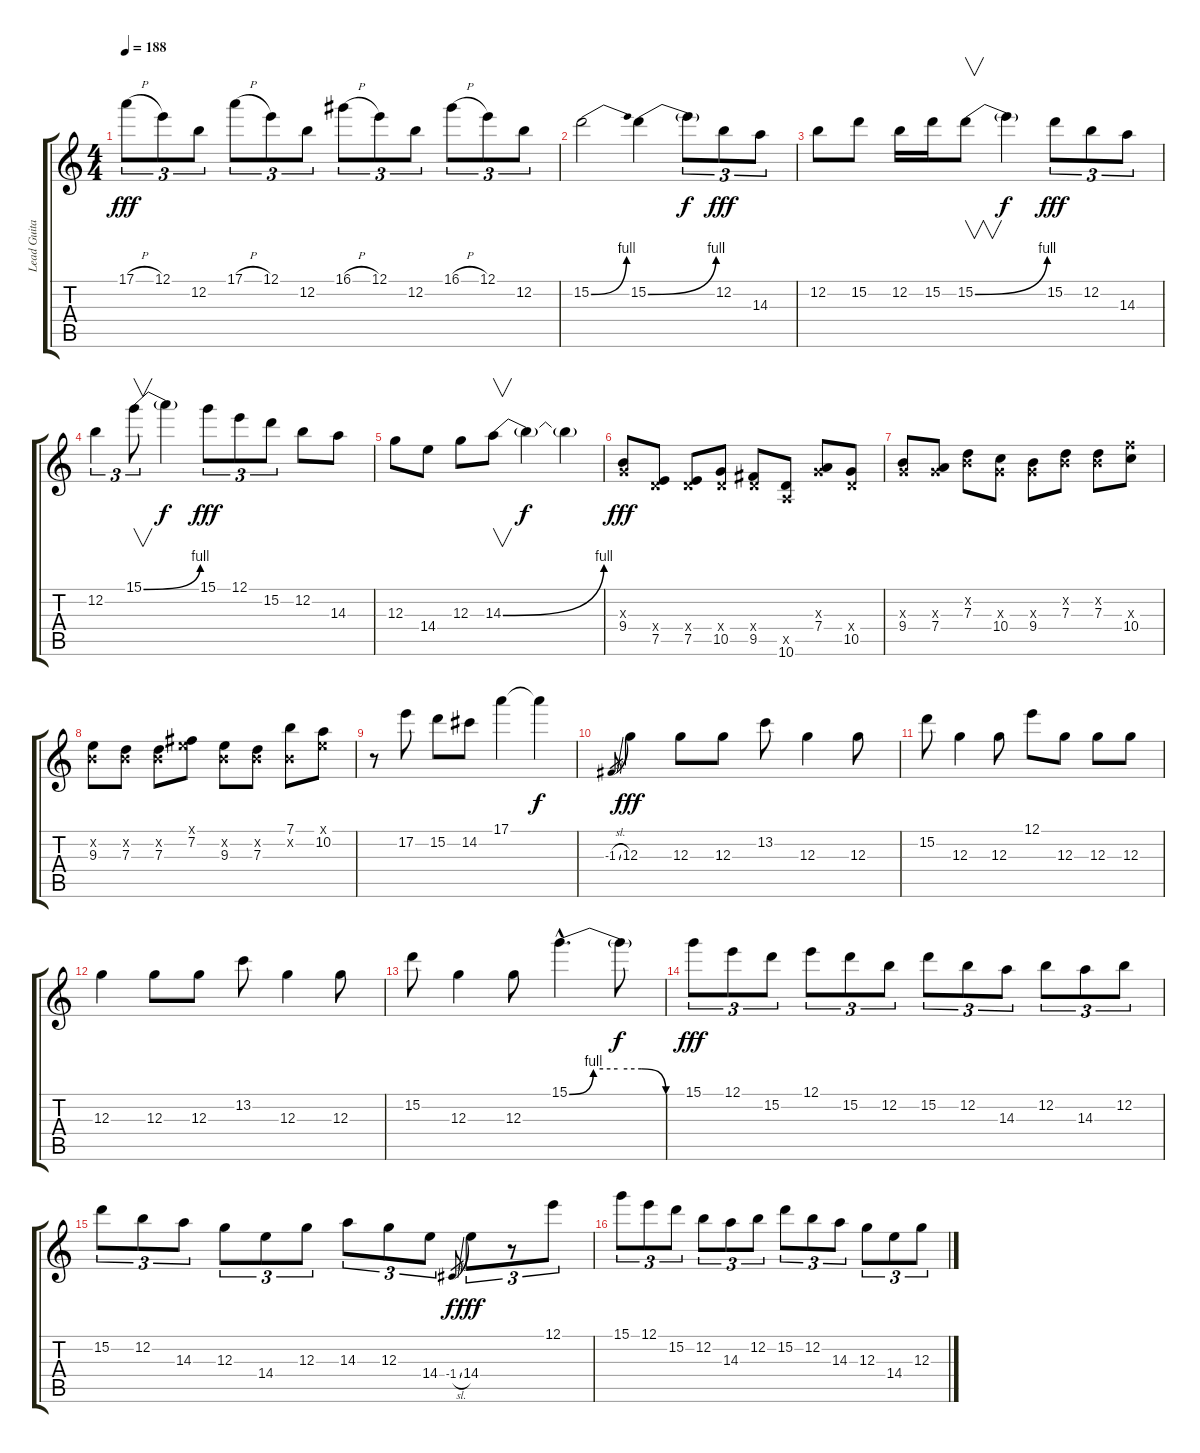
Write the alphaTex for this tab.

\track ("Lead Guitar 1" "Lead Guita") {instrument overdrivenguitar}
\staff {score tabs}
\tuning (E4 B3 G3 D3 A2 E2) {hide}
\ts (4 4)
\tempo 188
\clef g2
\ks c
17.1{h}.8{tu (3 2) dy fff} 12.1.8{tu (3 2)} 12.2.8{tu (3 2)} 17.1{h}.8{tu (3 2)} 12.1.8{tu (3 2)} 12.2.8{tu (3 2)} 16.1{h}.8{tu (3 2)} 12.1.8{tu (3 2)} 12.2.8{tu (3 2)} 16.1{h}.8{tu (3 2)} 12.1.8{tu (3 2)} 12.2.8{tu (3 2)} |
15.2{be (bend 0 0 60 4)}.2 15.2{be (bend 0 0 60 4)}.4 15.2{t}.8{tu (3 2) dy f} 12.2.8{tu (3 2) dy fff} 14.3.8{tu (3 2)} |
12.2.8 15.2.8 12.2.16 15.2.16 15.2{be (bend 0 0 60 4)}.8{v} 15.2{t}.4{dy f} 15.2.8{tu (3 2) dy fff} 12.2.8{tu (3 2)} 14.3.8{tu (3 2)} |
12.2.4{tu (3 2)} 15.1{be (bend 0 0 60 4)}.8{v tu (3 2)} 15.1{t}.4{dy f} 15.1.8{tu (3 2) dy fff} 12.1.8{tu (3 2)} 15.2.8{tu (3 2)} 12.2.8 14.3.8 |
12.3.8 14.4.8 12.3.8 14.3{be (bend 0 0 60 4)}.8{v} 14.3{t}.4{dy f} 14.3{t}.4 |
(0.3{x} 9.4).8{dy fff} (0.4{x} 7.5).8 (0.4{x} 7.5).8 (0.4{x} 10.5).8 (0.4{x} 9.5).8 (0.5{x} 10.6).8 (0.3{x} 7.4).8 (0.4{x} 10.5).8 |
(0.3{x} 9.4).8 (0.3{x} 7.4).8 (0.2{x} 7.3).8 (0.3{x} 10.4).8 (0.3{x} 9.4).8 (0.2{x} 7.3).8 (0.2{x} 7.3).8 (10.3{x} 10.4).8 |
(0.2{x} 9.3).8 (0.2{x} 7.3).8 (0.2{x} 7.3).8 (0.1{x} 7.2).8 (0.2{x} 9.3).8 (0.2{x} 7.3).8 (7.1 0.2{x}).8 (0.1{x} 10.2).8 |
r.8 17.2.8 15.2.8 14.2.8 17.1.4 17.1{t}.4{dy f} |
-1.3{sl}.8{gr} 12.3.4{dy fff} 12.3.8 12.3.8 13.2.8 12.3.4 12.3.8 |
15.2.8 12.3.4 12.3.8 12.1.8 12.3.8 12.3.8 12.3.8 |
12.3.4 12.3.8 12.3.8 13.2.8 12.3.4 12.3.8 |
15.2.8 12.3.4 12.3.8 15.1{be (custom 0 0 15 4 30 4 45 4 60 0) hac}.4{d} 15.1{t}.8{dy f} |
15.1.8{tu (3 2) dy fff} 12.1.8{tu (3 2)} 15.2.8{tu (3 2)} 12.1.8{tu (3 2)} 15.2.8{tu (3 2)} 12.2.8{tu (3 2)} 15.2.8{tu (3 2)} 12.2.8{tu (3 2)} 14.3.8{tu (3 2)} 12.2.8{tu (3 2)} 14.3.8{tu (3 2)} 12.2.8{tu (3 2)} |
15.2.8{tu (3 2)} 12.2.8{tu (3 2)} 14.3.8{tu (3 2)} 12.3.8{tu (3 2)} 14.4.8{tu (3 2)} 12.3.8{tu (3 2)} 14.3.8{tu (3 2)} 12.3.8{tu (3 2)} 14.4.8{tu (3 2)} -1.4{sl}.8{gr dy f} 14.4.8{tu (3 2) dy fff} r.8{tu (3 2)} 12.1.8{tu (3 2)} |
15.1.8{tu (3 2)} 12.1.8{tu (3 2)} 15.2.8{tu (3 2)} 12.2.8{tu (3 2)} 14.3.8{tu (3 2)} 12.2.8{tu (3 2)} 15.2.8{tu (3 2)} 12.2.8{tu (3 2)} 14.3.8{tu (3 2)} 12.3.8{tu (3 2)} 14.4.8{tu (3 2)} 12.3.8{tu (3 2)}
